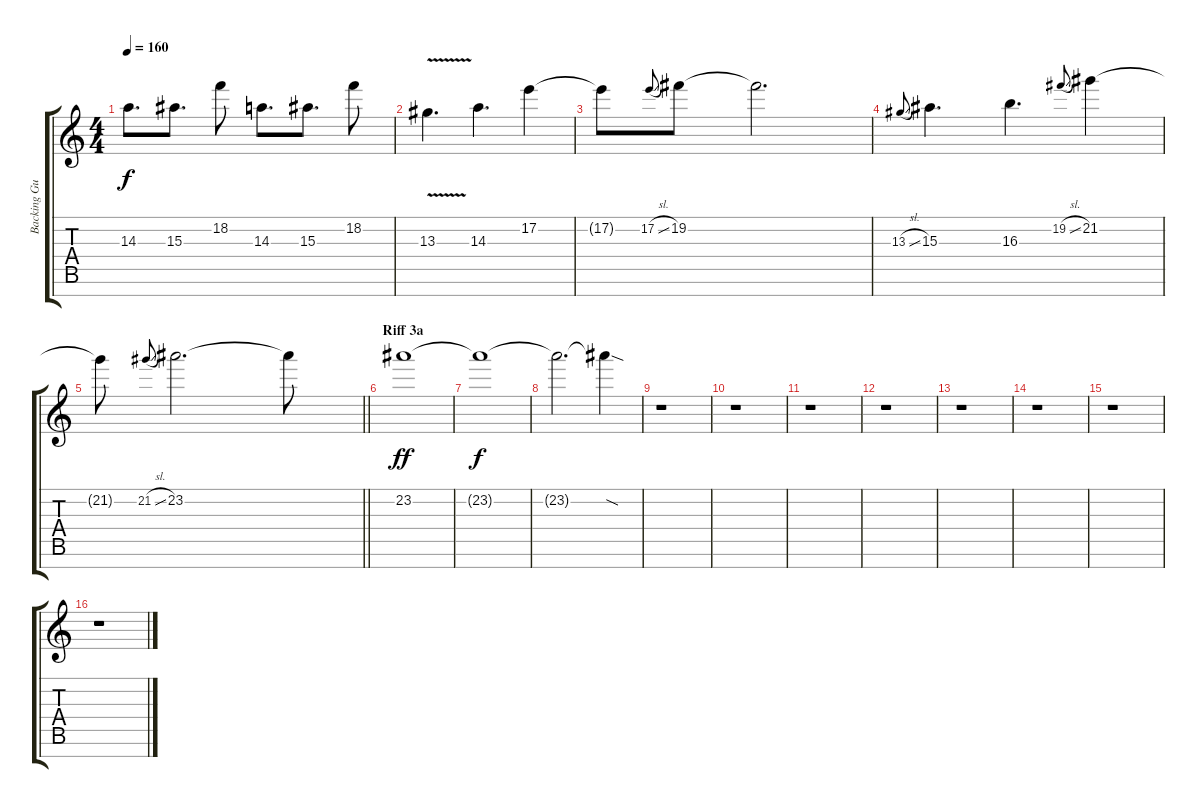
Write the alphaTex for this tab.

\track ("Backing Guitar" "Backing Gu") {instrument overdrivenguitar}
\staff {score tabs}
\tuning (E4 B3 G3 D3 A2 E2 B1) {hide}
\ts (4 4)
\tempo 160
\clef g2
\ks c
14.3.8{d dy f} 15.3.8{d} 18.2.8 14.3.8{d} 15.3.8{d} 18.2.8 |
13.3{v}.4{d volume 15 instrument overdrivenguitar} 14.3.4{d} 17.2.4 |
17.2{t}.8 17.2{sl}.8{gr onbeat} 19.2.8 19.2{t}.2{d} |
13.3{sl}.8{gr onbeat} 15.3.4{d} 16.3.4{d} 19.2{sl}.8{gr onbeat} 21.2.4 |
\barLineRight lightlight
21.2{t}.8 21.2{sl}.8{gr onbeat} 23.2.2{d} 23.2{t}.8 |
\section ("" "Riff 3a")
23.2.1{dy ff volume 0} |
23.2{t}.1{dy f} |
23.2{t}.2{d} 23.2{sod t}.4 |
r.1 |
r.1 |
r.1 |
r.1 |
r.1 |
r.1 |
r.1 |
r.1
